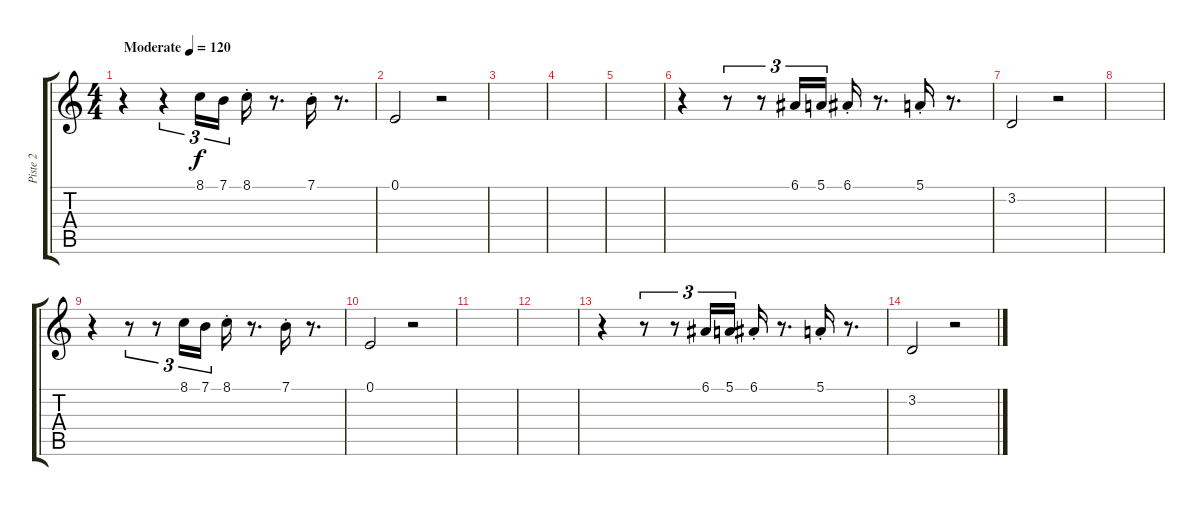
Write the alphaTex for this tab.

\track ("Piste 2" "Piste 2") {instrument harpsichord}
\staff {score tabs}
\tuning (E4 B3 G3 D3 A2 E2) {hide}
\ts (4 4)
\tempo (120 "Moderate")
\clef g2
\ks c
r.4{dy f instrument harpsichord} r.4{tu (3 2)} 8.1.16{tu (3 2)} 7.1.16{tu (3 2)} 8.1{st}.16 r.8{d} 7.1{st}.16 r.8{d} |
0.1.2 r.2 |
|
|
|
r.4 r.8{tu (3 2)} r.8{tu (3 2)} 6.1.16{tu (3 2)} 5.1.16{tu (3 2)} 6.1{st}.16 r.8{d} 5.1{st}.16 r.8{d} |
3.2.2 r.2 |
|
r.4 r.8{tu (3 2)} r.8{tu (3 2)} 8.1.16{tu (3 2)} 7.1.16{tu (3 2)} 8.1{st}.16 r.8{d} 7.1{st}.16 r.8{d} |
0.1.2 r.2 |
|
|
r.4 r.8{tu (3 2)} r.8{tu (3 2)} 6.1.16{tu (3 2)} 5.1.16{tu (3 2)} 6.1{st}.16 r.8{d} 5.1{st}.16 r.8{d} |
3.2.2 r.2
